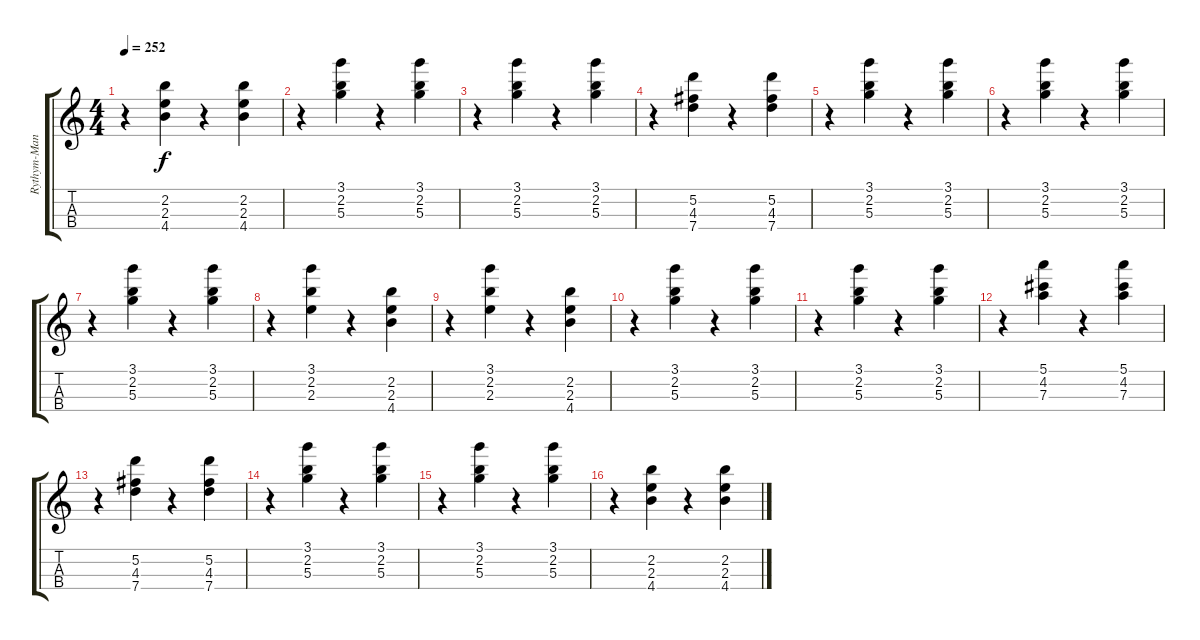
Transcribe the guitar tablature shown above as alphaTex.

\track ("Rythym-Mandolin" "Rythym-Man") {instrument banjo}
\staff {score tabs}
\tuning (E5 A4 D4 G3) {hide}
\displaytranspose 12
\ts (4 4)
\tempo 252
\clef g2
\ks c
r.4{dy f} (2.2 2.3 4.4).4 r.4 (2.2 2.3 4.4).4 |
r.4 (3.1 2.2 5.3).4 r.4 (3.1 2.2 5.3).4 |
r.4 (3.1 2.2 5.3).4 r.4 (3.1 2.2 5.3).4 |
r.4 (5.2 4.3 7.4).4 r.4 (5.2 4.3 7.4).4 |
r.4 (3.1 2.2 5.3).4 r.4 (3.1 2.2 5.3).4 |
r.4 (3.1 2.2 5.3).4 r.4 (3.1 2.2 5.3).4 |
r.4 (3.1 2.2 5.3).4 r.4 (3.1 2.2 5.3).4 |
r.4 (3.1 2.2 2.3).4 r.4 (2.2 2.3 4.4).4 |
r.4 (3.1 2.2 2.3).4 r.4 (2.2 2.3 4.4).4 |
r.4 (3.1 2.2 5.3).4 r.4 (3.1 2.2 5.3).4 |
r.4 (3.1 2.2 5.3).4 r.4 (3.1 2.2 5.3).4 |
r.4 (5.1 4.2 7.3).4 r.4 (5.1 4.2 7.3).4 |
r.4 (5.2 4.3 7.4).4 r.4 (5.2 4.3 7.4).4 |
r.4 (3.1 2.2 5.3).4 r.4 (3.1 2.2 5.3).4 |
r.4 (3.1 2.2 5.3).4 r.4 (3.1 2.2 5.3).4 |
r.4 (2.2 2.3 4.4).4 r.4 (2.2 2.3 4.4).4
